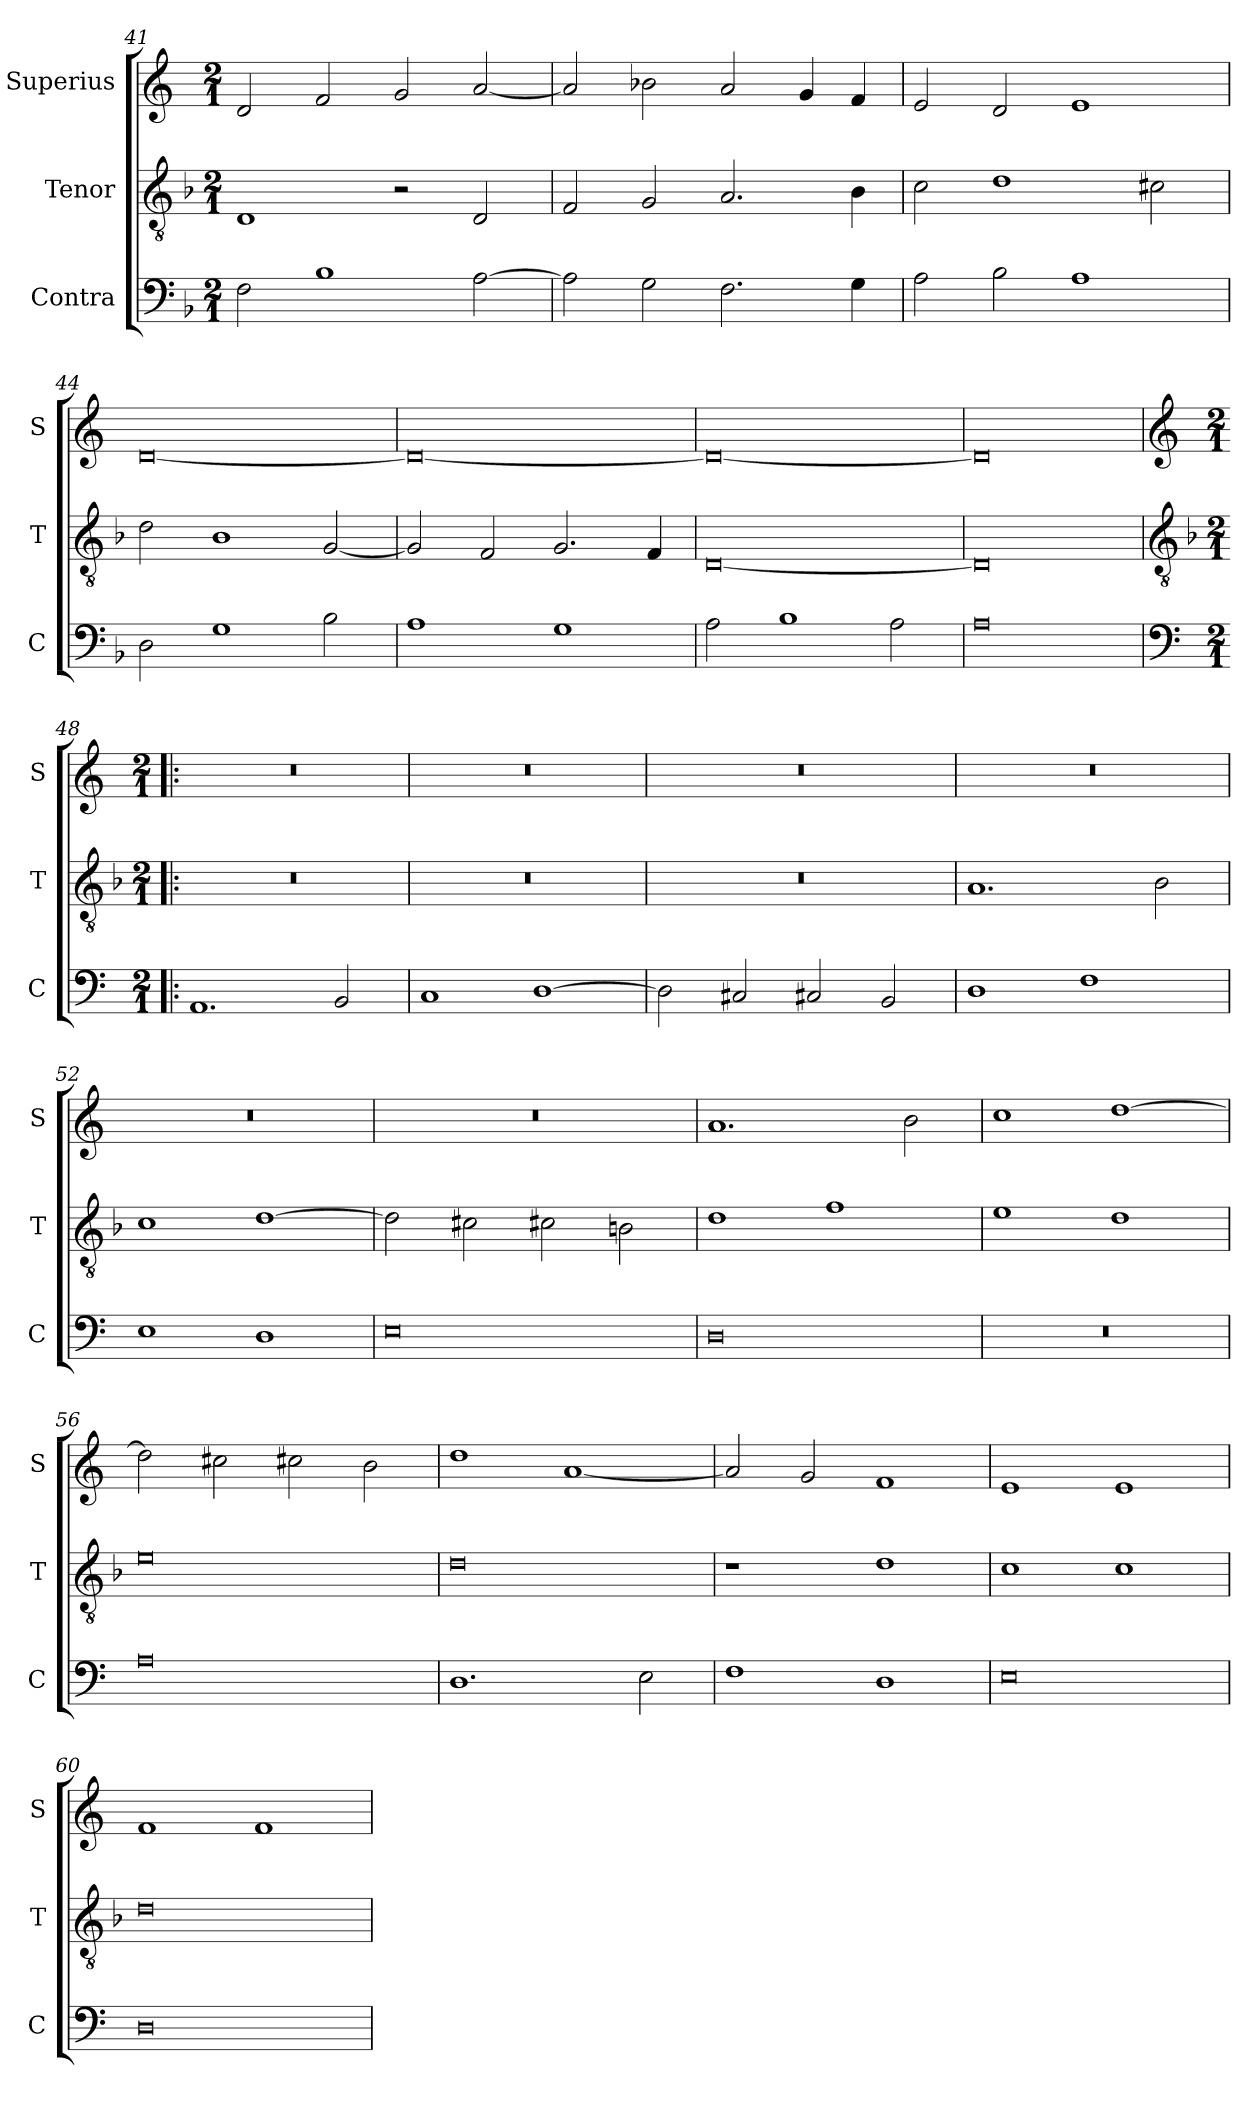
**kern	**kern	**kern
*part3	*part2	*part1
*staff3	*staff2	*staff1
*I"Contra	*I"Tenor	*I"Superius
*I'C	*I'T	*I'S
*clefF4	*clefGv2	*clefG2
*k[b-]	*k[b-]	*k[]
*M2/1	*M2/1	*M2/1
=41	=41	=41
2F\	1D	2d/
1B-	.	2f/
.	2r	2g/
[2A\	2D/	[2a/
=42	=42	=42
2A\]	2F/	2a/]
2G\	2G/	2b-X\
2.F\	2.A/	2a/
.	.	4g/
4G\	4B-\	4f/
=43	=43	=43
2A\	2c\	2e/
2B-\	1d	2d/
1A	.	1e
.	2c#X\	.
=44	=44	=44
2D\	2d\	[0d
1G	1B-	.
2B-\	[2G/	.
=45	=45	=45
1A	2G/]	0d_
.	2F/	.
1G	2.G/	.
.	4F/	.
=46	=46	=46
2A\	[0D	0d_
1B-	.	.
2A\	.	.
=47	=47	=47
0A	0D]	0d]
!!LO:LB:g=z
=48!|:	=48!|:	=48!|:
*clefF4	*clefGv2	*clefG2
*k[]	*k[b-]	*k[]
*M2/1	*M2/1	*M2/1
1.AA	0r	0r
2BB/	.	.
=49	=49	=49
1C	0r	0r
[1D	.	.
=50	=50	=50
2D\]	0r	0r
2C#X/	.	.
2C#X/	.	.
2BB/	.	.
=51	=51	=51
1D	1.A	0r
1F	.	.
.	2B-\	.
=52	=52	=52
1E	1c	0r
1D	[1d	.
=53	=53	=53
0E	2d\]	0r
.	2c#X\	.
.	2c#X\	.
.	2Bn\	.
=54	=54	=54
0D	1d	1.a
.	1f	.
.	.	2b\
=55	=55	=55
0r	1e	1cc
.	1d	[1dd
=56	=56	=56
0A	0e	2dd\]
.	.	2cc#X\
.	.	2cc#X\
.	.	2b\
=57	=57	=57
1.D	0d	1dd
.	.	[1a
2E\	.	.
=58	=58	=58
1F	1r	2a/]
.	.	2g/
1D	1d	1f
=59	=59	=59
0E	1c	1e
.	1c	1e
=60	=60	=60
0D	0d	1f
.	.	1f
=	=	=
*-	*-	*-
